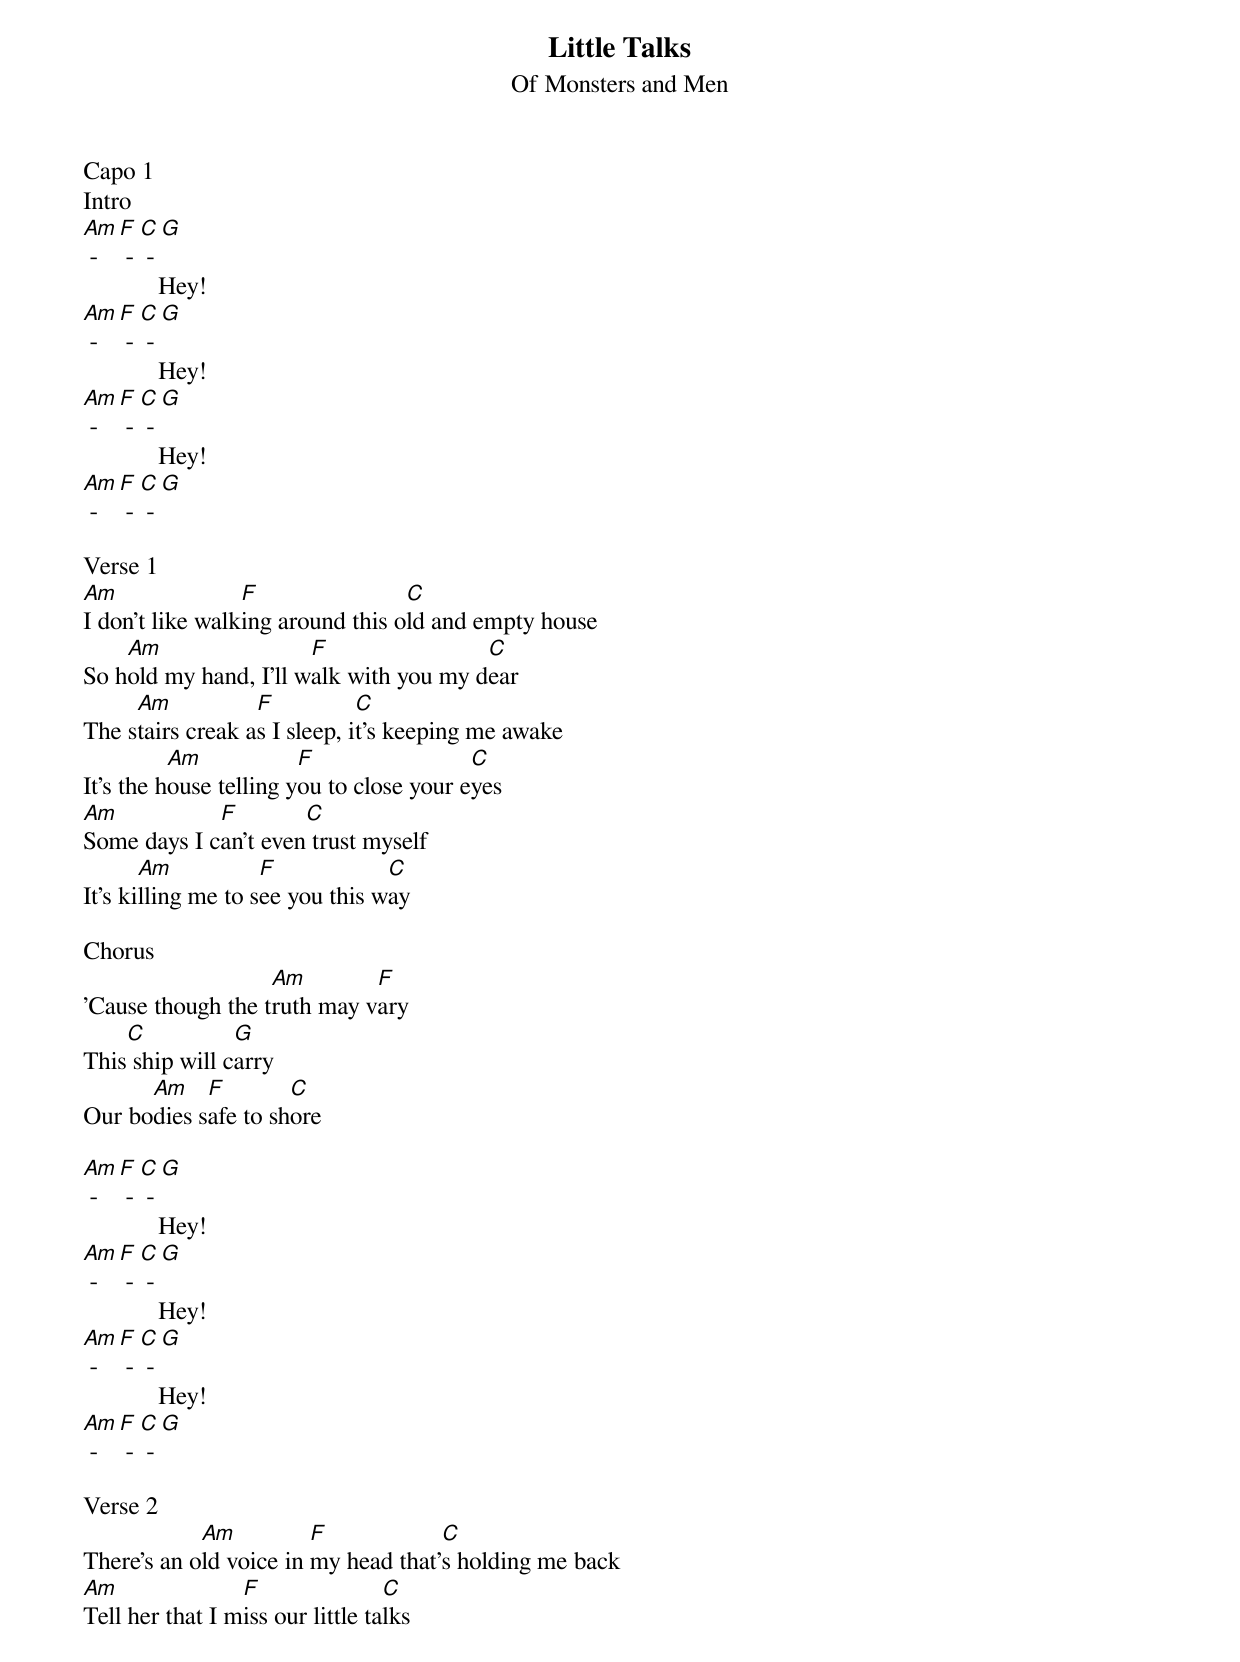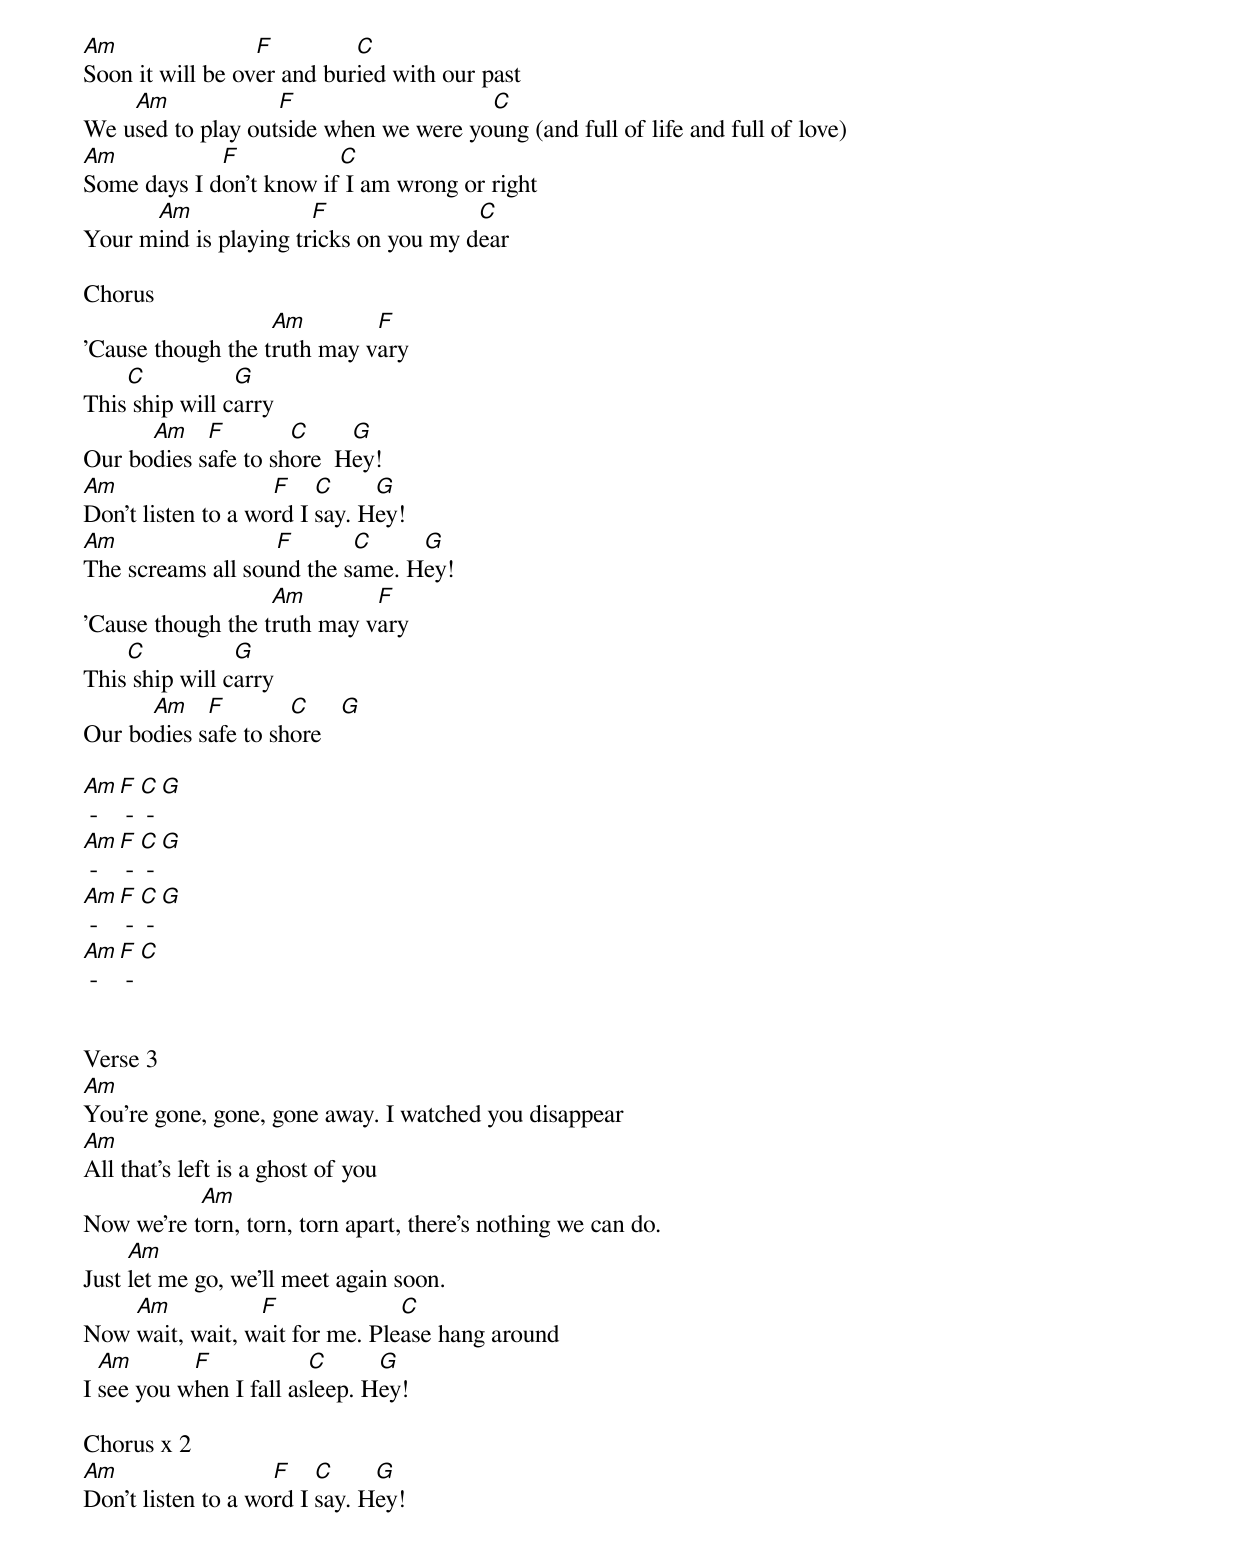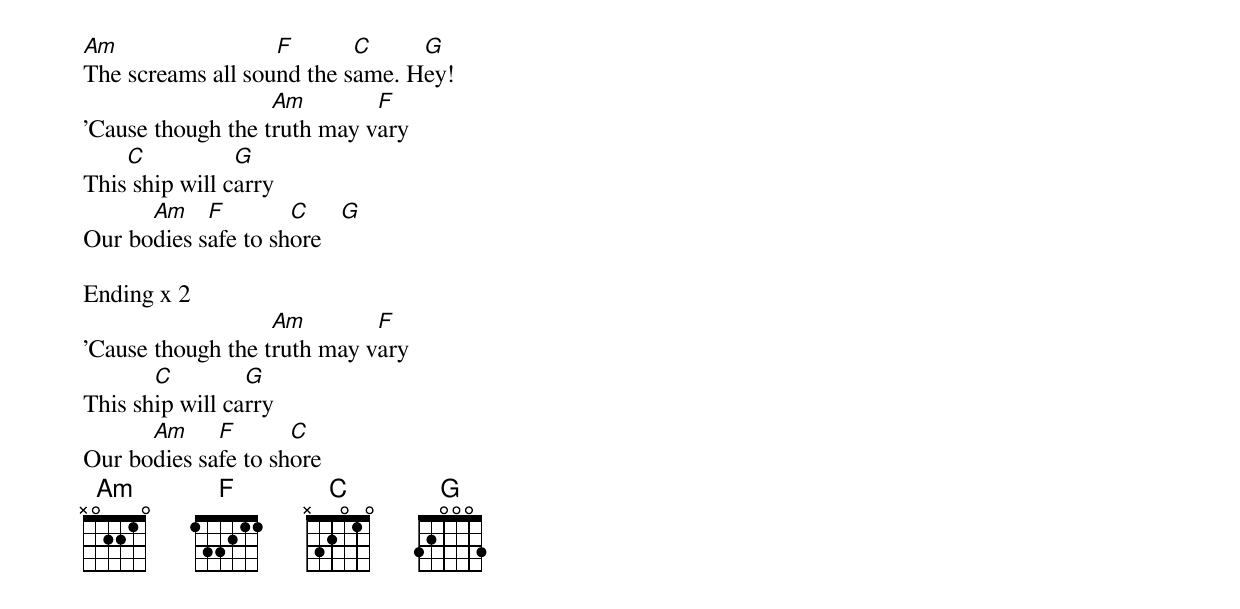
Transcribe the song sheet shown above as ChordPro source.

{title: Little Talks}
{subtitle: Of Monsters and Men}

Capo 1
Intro
[Am] - [F] - [C] - [G]
            Hey!
[Am] - [F] - [C] - [G]
            Hey!
[Am] - [F] - [C] - [G]
            Hey!
[Am] - [F] - [C] - [G]

Verse 1
[Am]I don't like walk[F]ing around this o[C]ld and empty house
So h[Am]old my hand, I'll w[F]alk with you my d[C]ear
The s[Am]tairs creak a[F]s I sleep, i[C]t's keeping me awake
It's the h[Am]ouse telling y[F]ou to close your e[C]yes
[Am]Some days I c[F]an't even[C] trust myself
It's ki[Am]lling me to s[F]ee you this w[C]ay

Chorus
'Cause though the t[Am]ruth may v[F]ary
This[C] ship will c[G]arry
Our bo[Am]dies s[F]afe to sh[C]ore

[Am] - [F] - [C] - [G]
            Hey!
[Am] - [F] - [C] - [G]
            Hey!
[Am] - [F] - [C] - [G]
            Hey!
[Am] - [F] - [C] - [G]

Verse 2
There's an o[Am]ld voice in [F]my head that'[C]s holding me back
[Am]Tell her that I m[F]iss our little ta[C]lks
[Am]Soon it will be ov[F]er and bur[C]ied with our past
We u[Am]sed to play out[F]side when we were yo[C]ung (and full of life and full of love)
[Am]Some days I d[F]on't know if[C] I am wrong or right
Your m[Am]ind is playing tr[F]icks on you my d[C]ear

Chorus
'Cause though the t[Am]ruth may v[F]ary
This[C] ship will c[G]arry
Our bo[Am]dies s[F]afe to sh[C]ore  H[G]ey!
[Am]Don't listen to a wo[F]rd I [C]say. H[G]ey!
[Am]The screams all sou[F]nd the s[C]ame. H[G]ey!
'Cause though the t[Am]ruth may v[F]ary
This[C] ship will c[G]arry
Our bo[Am]dies s[F]afe to sh[C]ore   [G]

[Am] - [F] - [C] - [G]
[Am] - [F] - [C] - [G]
[Am] - [F] - [C] - [G]
[Am] - [F] - [C]


Verse 3
[Am]You're gone, gone, gone away. I watched you disappear
[Am]All that's left is a ghost of you
Now we're t[Am]orn, torn, torn apart, there's nothing we can do.
Just [Am]let me go, we'll meet again soon.
Now [Am]wait, wait, w[F]ait for me. Ple[C]ase hang around
I [Am]see you w[F]hen I fall as[C]leep. H[G]ey!

Chorus x 2
[Am]Don't listen to a wo[F]rd I [C]say. H[G]ey!
[Am]The screams all sou[F]nd the s[C]ame. H[G]ey!
'Cause though the t[Am]ruth may v[F]ary
This[C] ship will c[G]arry
Our bo[Am]dies s[F]afe to sh[C]ore   [G]

Ending x 2
'Cause though the t[Am]ruth may v[F]ary
This sh[C]ip will ca[G]rry
Our bo[Am]dies sa[F]fe to sh[C]ore
